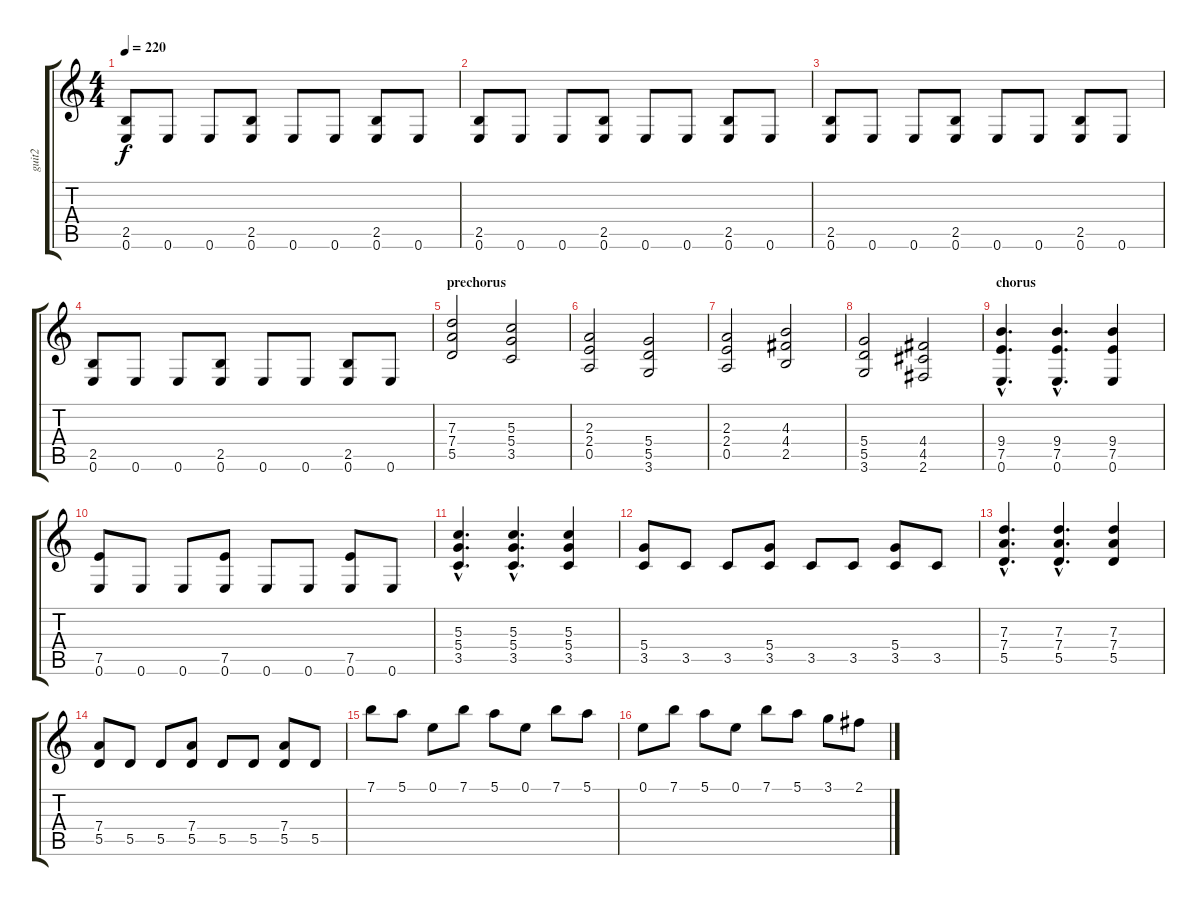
\track ("guit2" "guit2") {instrument distortionguitar}
\staff {score tabs}
\tuning (E4 B3 G3 D3 A2 E2) {hide}
\ts (4 4)
\tempo 220
\clef g2
\ks c
(2.5 0.6).8{dy f} 0.6.8 0.6.8 (2.5 0.6).8 0.6.8 0.6.8 (2.5 0.6).8 0.6.8 |
(2.5 0.6).8 0.6.8 0.6.8 (2.5 0.6).8 0.6.8 0.6.8 (2.5 0.6).8 0.6.8 |
(2.5 0.6).8 0.6.8 0.6.8 (2.5 0.6).8 0.6.8 0.6.8 (2.5 0.6).8 0.6.8 |
(2.5 0.6).8 0.6.8 0.6.8 (2.5 0.6).8 0.6.8 0.6.8 (2.5 0.6).8 0.6.8 |
\section ("" "prechorus")
(7.3 7.4 5.5).2 (5.3 5.4 3.5).2 |
(2.3 2.4 0.5).2 (5.4 5.5 3.6).2 |
(2.3 2.4 0.5).2 (4.3 4.4 2.5).2 |
(5.4 5.5 3.6).2 (4.4 4.5 2.6).2 |
\section ("" "chorus")
(9.4{hac} 7.5{hac} 0.6{hac}).4{d} (9.4{hac} 7.5{hac} 0.6{hac}).4{d} (9.4 7.5 0.6).4 |
(7.5 0.6).8 0.6.8 0.6.8 (7.5 0.6).8 0.6.8 0.6.8 (7.5 0.6).8 0.6.8 |
(5.3{hac} 5.4{hac} 3.5{hac}).4{d} (5.3{hac} 5.4{hac} 3.5{hac}).4{d} (5.3 5.4 3.5).4 |
(5.4 3.5).8 3.5.8 3.5.8 (5.4 3.5).8 3.5.8 3.5.8 (5.4 3.5).8 3.5.8 |
(7.3{hac} 7.4{hac} 5.5{hac}).4{d} (7.3{hac} 7.4{hac} 5.5{hac}).4{d} (7.3 7.4 5.5).4 |
(7.4 5.5).8 5.5.8 5.5.8 (7.4 5.5).8 5.5.8 5.5.8 (7.4 5.5).8 5.5.8 |
7.1.8 5.1.8 0.1.8 7.1.8 5.1.8 0.1.8 7.1.8 5.1.8 |
0.1.8 7.1.8 5.1.8 0.1.8 7.1.8 5.1.8 3.1.8 2.1.8
